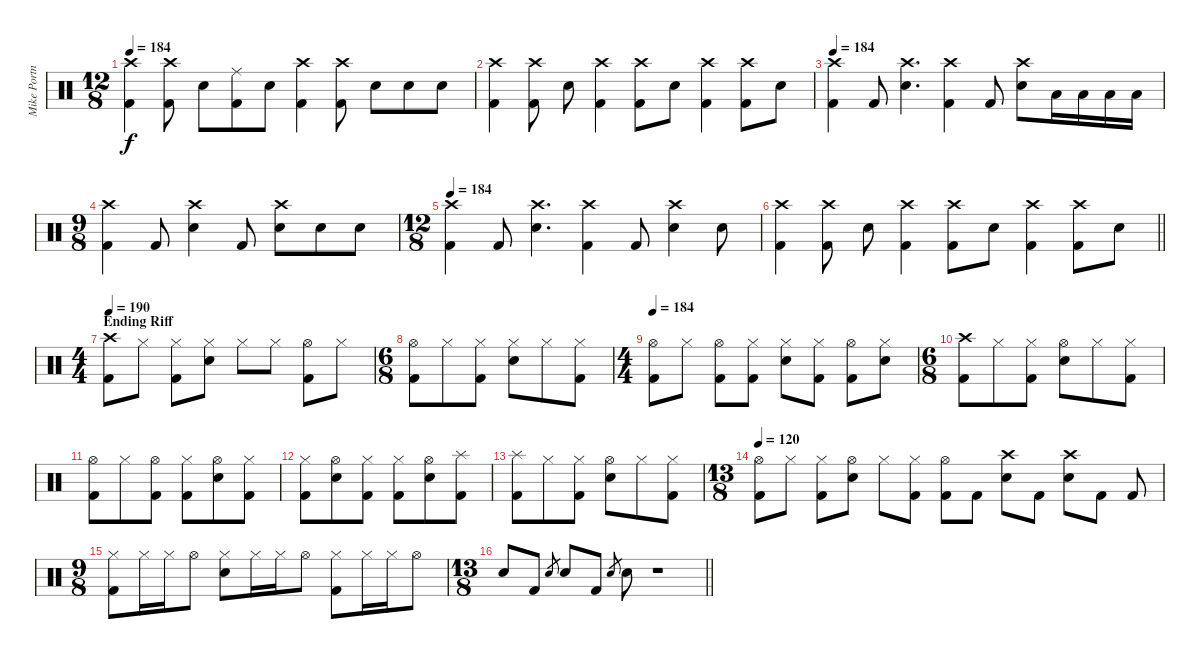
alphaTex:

\track ("Mike Portnoy" "Mike Portn") {instrument percussion}
\staff {score}
\articulation defaults
\ts (12 8)
\tempo 184
\clef neutral
\ks c
("Crash high (hit)" "Kick (hit) 2").4{dy f} ("Crash high (hit)" "Kick (hit) 2").8 "Snare (hit) 2".8 ("Ride (middle)" "Kick (hit) 2").8 "Snare (hit) 2".8 ("Crash high (hit)" "Kick (hit) 2").4 ("Crash high (hit)" "Kick (hit) 2").8 "Snare (hit) 2".8 "Snare (hit) 2".8 "Snare (hit) 2".8 |
("Crash high (hit)" "Kick (hit) 2").4 ("Crash high (hit)" "Kick (hit) 2").8 "Snare (hit) 2".8 ("Crash high (hit)" "Kick (hit) 2").4 ("Crash high (hit)" "Kick (hit) 2").8 "Snare (hit) 2".8 ("Crash high (hit)" "Kick (hit) 2").4 ("Crash high (hit)" "Kick (hit) 2").8 "Snare (hit) 2".8 |
\tempo 184
("Crash high (hit)" "Kick (hit) 2").4 "Kick (hit) 2".8 ("Crash high (hit)" "Snare (hit) 2").4{d} ("Crash high (hit)" "Kick (hit) 2").4 "Kick (hit) 2".8 ("Crash high (hit)" "Snare (hit) 2").8 "Low Tom (hit)".16 "Low Tom (hit)".16 "Low Tom (hit)".16 "Low Tom (hit)".16 |
\ts (9 8)
("Crash high (hit)" "Kick (hit) 2").4 "Kick (hit) 2".8 ("Crash high (hit)" "Snare (hit) 2").4 "Kick (hit) 2".8 ("Crash high (hit)" "Snare (hit) 2").8 "Snare (hit) 2".8 "Snare (hit) 2".8 |
\ts (12 8)
\tempo 184
("Crash high (hit)" "Kick (hit) 2").4 "Kick (hit) 2".8 ("Crash high (hit)" "Snare (hit) 2").4{d} ("Crash high (hit)" "Kick (hit) 2").4 "Kick (hit) 2".8 ("Crash high (hit)" "Snare (hit) 2").4 "Snare (hit) 2".8 |
\barLineRight lightlight
("Crash high (hit)" "Kick (hit) 2").4 ("Crash high (hit)" "Kick (hit) 2").8 "Snare (hit) 2".8 ("Crash high (hit)" "Kick (hit) 2").4 ("Crash high (hit)" "Kick (hit) 2").8 "Snare (hit) 2".8 ("Crash high (hit)" "Kick (hit) 2").4 ("Crash high (hit)" "Kick (hit) 2").8 "Snare (hit) 2".8 |
\ts (4 4)
\section ("" "Ending Riff")
\tempo 190
("Crash high (hit)" "Kick (hit) 2").8 "Hi-Hat (closed)".8 ("Hi-Hat (closed)" "Kick (hit) 2").8 ("Hi-Hat (closed)" "Snare (hit) 2").8 "Hi-Hat (closed)".8 "Hi-Hat (closed)".8 ("Hi-Hat (open)" "Kick (hit) 2").8 "Hi-Hat (closed)".8 |
\ts (6 8)
("Hi-Hat (open)" "Kick (hit) 2").8 "Hi-Hat (closed)".8 ("Hi-Hat (closed)" "Kick (hit) 2").8 ("Hi-Hat (closed)" "Snare (hit) 2").8 "Hi-Hat (closed)".8 ("Hi-Hat (closed)" "Kick (hit) 2").8 |
\ts (4 4)
\tempo 184
("Hi-Hat (open)" "Kick (hit) 2").8 "Hi-Hat (closed)".8 ("Hi-Hat (open)" "Kick (hit) 2").8 ("Hi-Hat (closed)" "Kick (hit) 2").8 ("Hi-Hat (closed)" "Snare (hit) 2").8 ("Hi-Hat (closed)" "Kick (hit) 2").8 ("Hi-Hat (open)" "Kick (hit) 2").8 ("Hi-Hat (closed)" "Snare (hit) 2").8 |
\ts (6 8)
("Crash high (hit)" "Kick (hit) 2").8 "Hi-Hat (closed)".8 ("Hi-Hat (closed)" "Kick (hit) 2").8 ("Hi-Hat (open)" "Snare (hit) 2").8 "Hi-Hat (closed)".8 ("Hi-Hat (closed)" "Kick (hit) 2").8 |
("Hi-Hat (open)" "Kick (hit) 2").8 "Hi-Hat (closed)".8 ("Hi-Hat (open)" "Kick (hit) 2").8 ("Hi-Hat (closed)" "Kick (hit) 2").8 ("Hi-Hat (open)" "Snare (hit) 2").8 ("Hi-Hat (closed)" "Kick (hit) 2").8 |
("Hi-Hat (closed)" "Kick (hit) 2").8 ("Hi-Hat (open)" "Snare (hit) 2").8 ("Hi-Hat (closed)" "Kick (hit) 2").8 ("Hi-Hat (closed)" "Kick (hit) 2").8 ("Hi-Hat (open)" "Snare (hit) 2").8 ("Splash (hit)" "Kick (hit) 2").8 |
("Splash (hit)" "Kick (hit) 2").8 "Hi-Hat (closed)".8 ("Hi-Hat (closed)" "Kick (hit) 2").8 ("Hi-Hat (open)" "Snare (hit) 2").8 "Hi-Hat (closed)".8 ("Hi-Hat (closed)" "Kick (hit) 2").8 |
\ts (13 8)
\tempo 120
("Hi-Hat (open)" "Kick (hit) 2").8 "Hi-Hat (closed)".8 ("Hi-Hat (closed)" "Kick (hit) 2").8 ("Hi-Hat (open)" "Snare (hit) 2").8 "Hi-Hat (closed)".8 ("Hi-Hat (closed)" "Kick (hit) 2").8 ("Hi-Hat (open)" "Kick (hit) 2").8 "Kick (hit) 2".8 ("Crash high (hit)" "Snare (hit) 2").8 "Kick (hit) 2".8 ("Crash high (hit)" "Snare (hit) 2").8 "Kick (hit) 2".8 "Kick (hit) 2".8 |
\ts (9 8)
("Hi-Hat (closed)" "Kick (hit) 2").8 "Hi-Hat (closed)".16 "Hi-Hat (closed)".16 "Hi-Hat (open)".8 ("Hi-Hat (closed)" "Snare (hit) 2").8 "Hi-Hat (closed)".16 "Hi-Hat (closed)".16 "Hi-Hat (open)".8 ("Hi-Hat (closed)" "Kick (hit) 2").8 "Hi-Hat (closed)".16 "Hi-Hat (closed)".16 "Hi-Hat (open)".8 |
\ts (13 8)
\barLineRight lightlight "Snare (hit) 2".8 "Kick (hit) 2".8 "Snare (hit) 2".8{gr} "Snare (hit) 2".8 "Kick (hit) 2".8 "Snare (hit) 2".8{gr} "Snare (hit) 2".8
r.1
